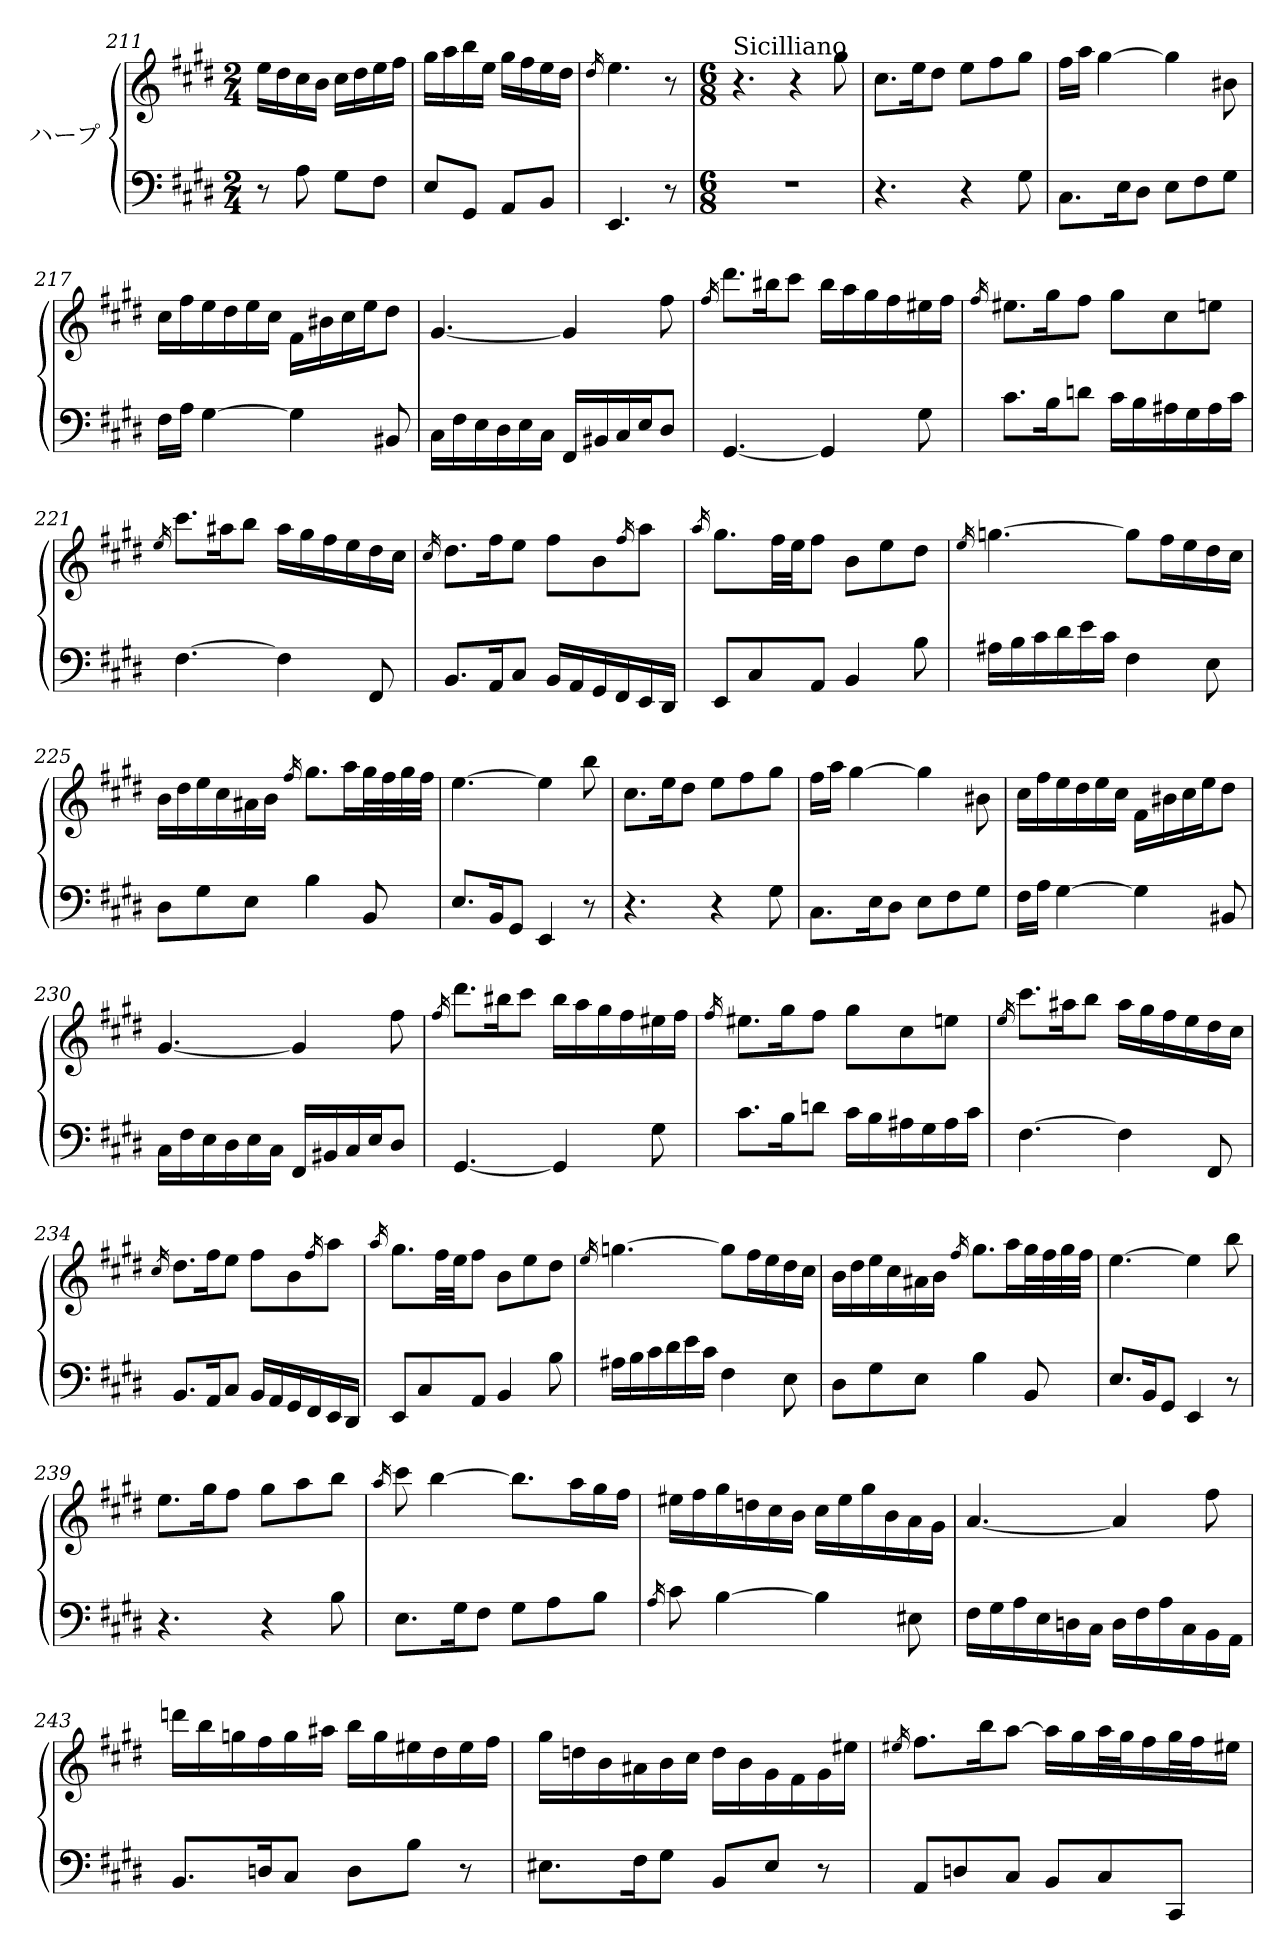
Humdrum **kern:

**kern	**kern
*part1	*part1
*staff2	*staff1
*I"ハープ	*
*clefF4	*clefG2
*k[f#c#g#d#]	*k[f#c#g#d#]
*M2/4	*M2/4
=211	=211
8r	16ee\LL
.	16dd#\
8A\	16cc#\
.	16b\JJ
8G#\L	16cc#\LL
.	16dd#\
8F#\J	16ee\
.	16ff#\JJ
=212	=212
8E/L	16gg#\LL
.	16aa\
8GG#/J	16bb\
.	16ee\JJ
8AA/L	16gg#\LL
.	16ff#\
8BB/J	16ee\
.	16dd#\JJ
=213	=213
.	16qdd#/
4.EE/	4.ee\
8r	8r
!!LO:PB:g=z
=214	=214
*M6/8	*M6/8
*	*MM80
!	!LO:TX:a:t=Sicilliano
2.r	4.r
.	4r
.	8gg#\
=215	=215
4.r	8.cc#\L
.	16ee\K
.	8dd#\J
4r	8ee\L
.	8ff#\
8G#\	8gg#\J
=216	=216
8.C#\L	16ff#\LL
.	16aa\JJ
.	[4gg#\
16E\K	.
8D#\J	.
8E\L	4gg#\]
8F#\	.
8G#\J	8b#X\
=217	=217
16F#\LL	16cc#\LL
16A\JJ	16ff#\
[4G#\	16ee\
.	16dd#\
.	16ee\
.	16cc#\JJ
4G#\]	16f#\LL
.	16b#X\
.	16cc#\
.	16ee\J
8BB#X/	8dd#\J
=218	=218
16C#\LL	[4.g#/
16F#\	.
16E\	.
16D#\	.
16E\	.
16C#\JJ	.
16FF#/LL	4g#/]
16BB#X/	.
16C#/	.
16E/J	.
8D#/J	8ff#\
!!LO:LB:g=z
=219	=219
.	16qff#/
[4.GG#/	8.ddd#\L
.	16bb#X\K
.	8ccc#\J
4GG#/]	16bb#\LL
.	16aa\
.	16gg#\
.	16ff#\
8G#\	16ee#X\
.	16ff#\JJ
=220	=220
.	16qff#/
8.c#\L	8.ee#X\L
16B\K	16gg#\K
8dn\J	8ff#\J
16c#\LL	8gg#\L
16B\	.
16A#X\	8cc#\
16G#\	.
16A#\	8een\J
16c#\JJ	.
=221	=221
.	16qee/
[4.F#\	8.ccc#\L
.	16aa#X\K
.	8bb\J
4F#\]	16aa#\LL
.	16gg#\
.	16ff#\
.	16ee\
8FF#/	16dd#\
.	16cc#\JJ
!!LO:LB:g=z
=222	=222
.	16qcc#/
8.BB/L	8.dd#\L
16AA/K	16ff#\K
8C#/J	8ee\J
16BB/LL	8ff#\L
16AA/	.
16GG#/	8b\
16FF#/	.
.	16qff#/
16EE/	8aa\J
16DD#/JJ	.
=223	=223
.	16qaa/
8EE/L	8.gg#\L
8C#/	.
.	32ff#\LL
.	32ee\JJ
8AA/J	8ff#\J
4BB/	8b\L
.	8ee\
8B\	8dd#\J
=224	=224
.	16qee/
16A#X\LL	[4.ggn\
16B\	.
16c#\	.
16d#\	.
16e\	.
16c#\JJ	.
4F#\	8gg\L]
.	16ff#\L
.	16ee\
8E\	16dd#\
.	16cc#\JJ
!!LO:LB:g=z
=225	=225
8D#\L	16b\LL
.	16dd#\
8G#\	16ee\
.	16cc#\
8E\J	16a#X\
.	16b\JJ
.	16qff#/
4B\	8.gg#\L
.	16aa\L
8BB/	32gg#\L
.	32ff#\
.	32gg#\
.	32ff#\JJJ
=226	=226
8.E/L	[4.ee\
16BB/K	.
8GG#/J	.
4EE/	4ee\]
8r	8bb\
=227	=227
4.r	8.cc#\L
.	16ee\K
.	8dd#\J
4r	8ee\L
.	8ff#\
8G#\	8gg#\J
=228	=228
8.C#\L	16ff#\LL
.	16aa\JJ
.	[4gg#\
16E\K	.
8D#\J	.
8E\L	4gg#\]
8F#\	.
8G#\J	8b#X\
!!LO:LB:g=z
=229	=229
16F#\LL	16cc#\LL
16A\JJ	16ff#\
[4G#\	16ee\
.	16dd#\
.	16ee\
.	16cc#\JJ
4G#\]	16f#\LL
.	16b#X\
.	16cc#\
.	16ee\J
8BB#X/	8dd#\J
=230	=230
16C#\LL	[4.g#/
16F#\	.
16E\	.
16D#\	.
16E\	.
16C#\JJ	.
16FF#/LL	4g#/]
16BB#X/	.
16C#/	.
16E/J	.
8D#/J	8ff#\
=231	=231
.	16qff#/
[4.GG#/	8.ddd#\L
.	16bb#X\K
.	8ccc#\J
4GG#/]	16bb#\LL
.	16aa\
.	16gg#\
.	16ff#\
8G#\	16ee#X\
.	16ff#\JJ
!!LO:LB:g=z
=232	=232
.	16qff#/
8.c#\L	8.ee#X\L
16B\K	16gg#\K
8dn\J	8ff#\J
16c#\LL	8gg#\L
16B\	.
16A#X\	8cc#\
16G#\	.
16A#\	8een\J
16c#\JJ	.
=233	=233
.	16qee/
[4.F#\	8.ccc#\L
.	16aa#X\K
.	8bb\J
4F#\]	16aa#\LL
.	16gg#\
.	16ff#\
.	16ee\
8FF#/	16dd#\
.	16cc#\JJ
=234	=234
.	16qcc#/
8.BB/L	8.dd#\L
16AA/K	16ff#\K
8C#/J	8ee\J
16BB/LL	8ff#\L
16AA/	.
16GG#/	8b\
16FF#/	.
.	16qff#/
16EE/	8aa\J
16DD#/JJ	.
=235	=235
.	16qaa/
8EE/L	8.gg#\L
8C#/	.
.	32ff#\LL
.	32ee\JJ
8AA/J	8ff#\J
4BB/	8b\L
.	8ee\
8B\	8dd#\J
!!LO:PB:g=z
=236	=236
.	16qee/
16A#X\LL	[4.ggn\
16B\	.
16c#\	.
16d#\	.
16e\	.
16c#\JJ	.
4F#\	8gg\L]
.	16ff#\L
.	16ee\
8E\	16dd#\
.	16cc#\JJ
=237	=237
8D#\L	16b\LL
.	16dd#\
8G#\	16ee\
.	16cc#\
8E\J	16a#X\
.	16b\JJ
.	16qff#/
4B\	8.gg#\L
.	16aa\L
8BB/	32gg#\L
.	32ff#\
.	32gg#\
.	32ff#\JJJ
=238	=238
8.E/L	[4.ee\
16BB/K	.
8GG#/J	.
4EE/	4ee\]
8r	8bb\
=239	=239
4.r	8.ee\L
.	16gg#\K
.	8ff#\J
4r	8gg#\L
.	8aa\
8B\	8bb\J
!!LO:LB:g=z
=240	=240
.	16qaa/
8.E\L	8ccc#\
.	[4bb\
16G#\K	.
8F#\J	.
8G#\L	8.bb\L]
8A\	.
.	16aa\L
8B\J	16gg#\
.	16ff#\JJ
=241	=241
16qA/	.
8c#\	16ee#X\LL
.	16ff#\
[4B\	16gg#\
.	16ddn\
.	16cc#\
.	16b\JJ
4B\]	16cc#\LL
.	16ee#\
.	16gg#\
.	16b\
8E#X\	16a\
.	16g#\JJ
=242	=242
16F#\LL	[4.a/
16G#\	.
16A\	.
16E\	.
16Dn\	.
16C#\JJ	.
16D\LL	4a/]
16F#\	.
16A\	.
16C#\	.
16BB\	8ff#\
16AA\JJ	.
!!LO:LB:g=z
=243	=243
8.BB/L	16dddn\LL
.	16bb\
.	16ggn\
16Dn/K	16ff#\
8C#/J	16gg\
.	16aa#X\JJ
8D\L	16bb\LL
.	16gg\
8B\J	16ee#X\
.	16dd#\
8r	16ee#\
.	16ff#\JJ
=244	=244
8.E#X\L	16gg#\LL
.	16ddn\
.	16b\
16F#\K	16a#X\
8G#\J	16b\
.	16cc#\JJ
8BB/L	16dd\LL
.	16b\
8E#/J	16g#\
.	16f#\
8r	16g#\
.	16ee#X\JJ
=245	=245
.	16qee#X/
8AA/L	8.ff#\L
8Dn/	.
.	16bb\K
8C#/J	[8aa\J
8BB/L	16aa\LL]
.	16gg#\
8C#/	32aa\L
.	32gg#\J
.	16ff#\
8CC#/J	32gg#\L
.	32ff#\J
.	16ee#\JJ
=	=
*-	*-
